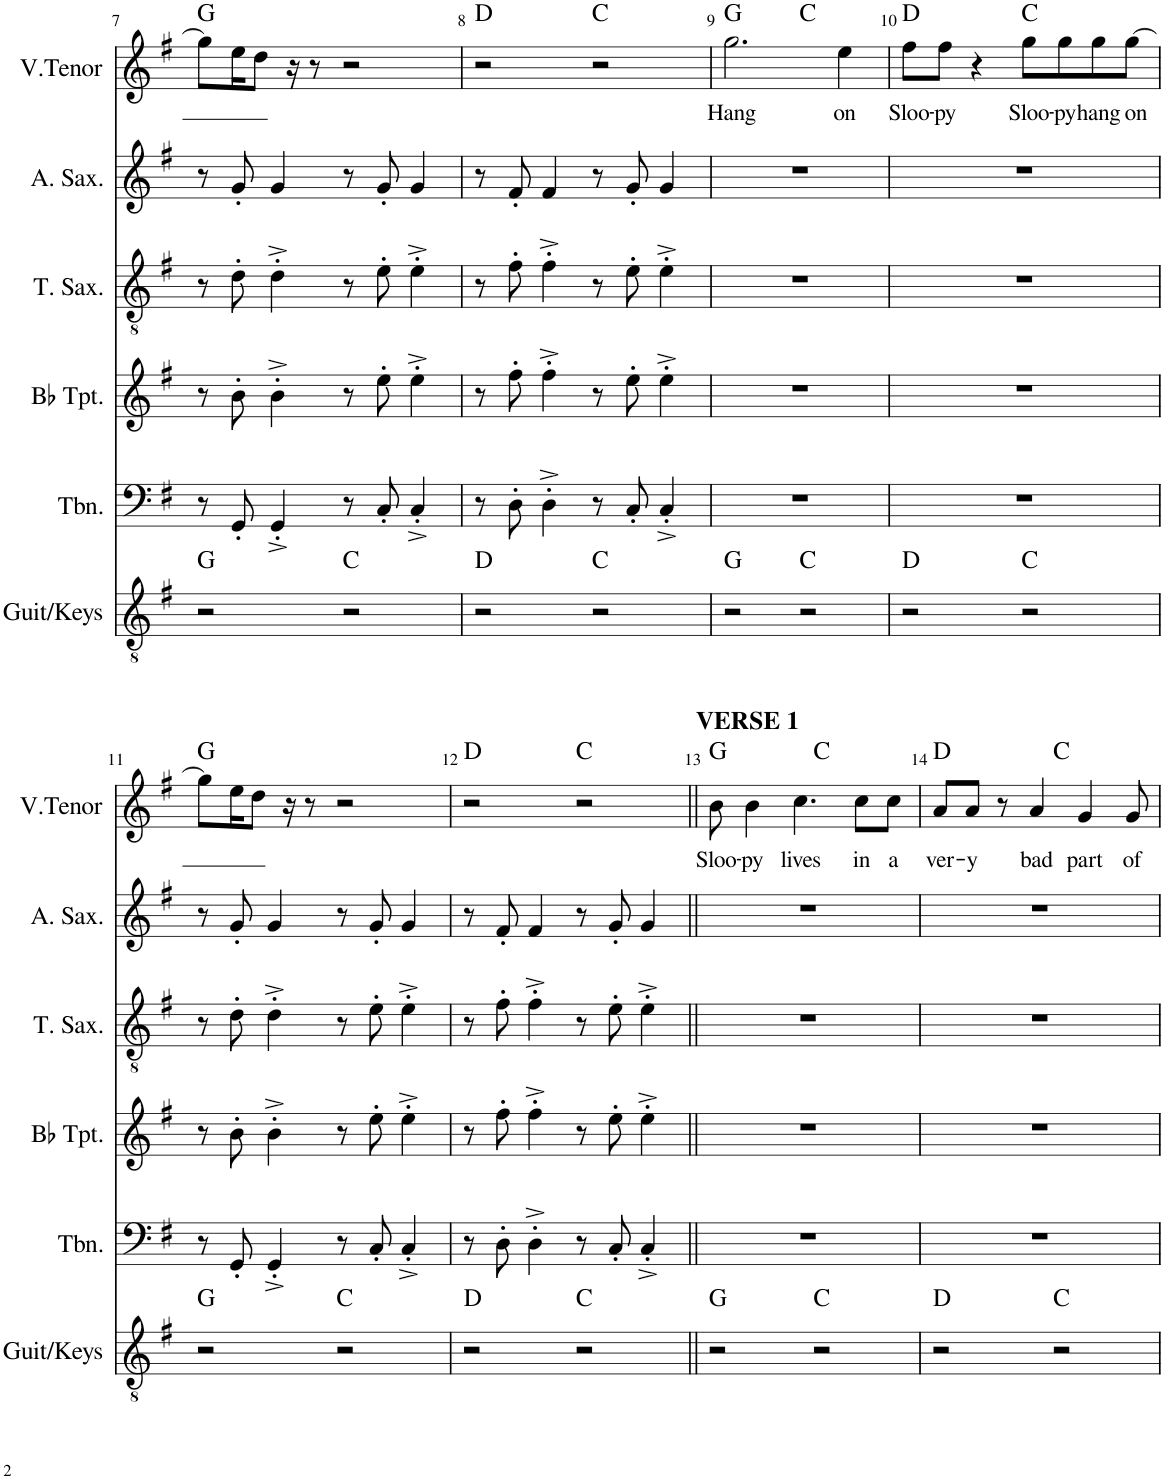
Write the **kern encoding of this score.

**kern	**harte	**kern	**kern	**kern	**kern	**kern	**text	**harte
*part6	*part6	*part5	*part4	*part3	*part2	*part1	*part1	*part1
*staff6	*	*staff5	*staff4	*staff3	*staff2	*staff1	*staff1	*
*I"Guit/Keys	*	*I"Trombone	*I"Bb Trumpet	*I"Tenor Saxophone	*I"Alto Saxophone	*I"V. Tenor	*	*
*I'Guit/Keys	*	*I'Tbn.	*I'Bb Tpt.	*I'T. Sax.	*I'A. Sax.	*I'V.Tenor	*	*
!!LO:PB:g=z
*clefGv2	*	*clefF4	*clefG2	*clefGv2	*clefG2	*clefG2	*	*
*	*	*	*ITrd1c2	*ITrd8c14	*ITrd5c9	*	*	*
*k[f#]	*	*k[f#]	*k[f#]	*k[f#]	*k[f#]	*k[f#]	*	*
*M4/4	*	*M4/4	*M4/4	*M4/4	*M4/4	*M4/4	*	*
=7	=7	=7	=7	=7	=7	=7	=7	=7
2r	G:maj	8r	8r	8r	8r	8gg\L]	.	G:maj
.	.	8GG'/	8b'\	8d'\	8g'/	16ee\K	.	.
.	.	.	.	.	.	8dd\J	.	.
.	.	4GG'^/	4b'^\	4d'^\	4g/	.	.	.
.	.	.	.	.	.	16r	.	.
.	.	.	.	.	.	8r	.	.
2r	C:maj	8r	8r	8r	8r	2r	.	.
.	.	8C'/	8ee'\	8e'\	8g'/	.	.	.
.	.	4C'^/	4ee'^\	4e'^\	4g/	.	.	.
=8	=8	=8	=8	=8	=8	=8	=8	=8
2r	D:maj	8r	8r	8r	8r	2r	.	D:maj
.	.	8D'\	8ff#'\	8f#'\	8f#'/	.	.	.
.	.	4D'^\	4ff#'^\	4f#'^\	4f#/	.	.	.
2r	C:maj	8r	8r	8r	8r	2r	.	C:maj
.	.	8C'/	8ee'\	8e'\	8g'/	.	.	.
.	.	4C'^/	4ee'^\	4e'^\	4g/	.	.	.
=9	=9	=9	=9	=9	=9	=9	=9	=9
!	!	!	!	!	!	!	!LO:LY:b	!
*	*	*	*	*	*	*^	*	*
2r	G:maj	1r	1r	1r	1r	2.gg\	2ryy	Hang	G:maj
2r	C:maj	.	.	.	.	.	2ryy	.	C:maj
!	!	!	!	!	!	!	!	!LO:LY:b	!
.	.	.	.	.	.	4ee\	.	on	.
=10	=10	=10	=10	=10	=10	=10	=10	=10	=10
!	!	!	!	!	!	!	!	!LO:LY:b	!
*	*	*	*	*	*	*v	*v	*	*
2r	D:maj	1r	1r	1r	1r	8ff#\L	Sloo-	D:maj
!	!	!	!	!	!	!	!LO:LY:b	!
.	.	.	.	.	.	8ff#\J	-py	.
.	.	.	.	.	.	4r	.	.
!	!	!	!	!	!	!	!LO:LY:b	!
2r	C:maj	.	.	.	.	8gg\L	Sloo-	C:maj
!	!	!	!	!	!	!	!LO:LY:b	!
.	.	.	.	.	.	8gg\	-py	.
!	!	!	!	!	!	!	!LO:LY:b	!
.	.	.	.	.	.	8gg\	hang	.
!	!	!	!	!	!	!	!LO:LY:b	!
.	.	.	.	.	.	[8gg\J	on	.
!!LO:LB:g=z
=11	=11	=11	=11	=11	=11	=11	=11	=11
2r	G:maj	8r	8r	8r	8r	8gg\L]	.	G:maj
.	.	8GG'/	8b'\	8d'\	8g'/	16ee\K	.	.
.	.	.	.	.	.	8dd\J	.	.
.	.	4GG'^/	4b'^\	4d'^\	4g/	.	.	.
.	.	.	.	.	.	16r	.	.
.	.	.	.	.	.	8r	.	.
2r	C:maj	8r	8r	8r	8r	2r	.	.
.	.	8C'/	8ee'\	8e'\	8g'/	.	.	.
.	.	4C'^/	4ee'^\	4e'^\	4g/	.	.	.
=12	=12	=12	=12	=12	=12	=12	=12	=12
2r	D:maj	8r	8r	8r	8r	2r	.	D:maj
.	.	8D'\	8ff#'\	8f#'\	8f#'/	.	.	.
.	.	4D'^\	4ff#'^\	4f#'^\	4f#/	.	.	.
2r	C:maj	8r	8r	8r	8r	2r	.	C:maj
.	.	8C'/	8ee'\	8e'\	8g'/	.	.	.
.	.	4C'^/	4ee'^\	4e'^\	4g/	.	.	.
=13||	=13||	=13||	=13||	=13||	=13||	=13||	=13||	=13||
!	!	!	!	!	!	!LO:TX:a:B:t=VERSE 1	!	!
!	!	!	!	!	!	!	!LO:LY:b	!
*	*	*	*	*	*	*^	*	*
2r	G:maj	1r	1r	1r	1r	8b\	2ryy	Sloo-	G:maj
!	!	!	!	!	!	!	!	!LO:LY:b	!
.	.	.	.	.	.	4b\	.	-py	.
!	!	!	!	!	!	!	!	!LO:LY:b	!
.	.	.	.	.	.	4.cc\	.	lives	.
2r	C:maj	.	.	.	.	.	2ryy	.	C:maj
!	!	!	!	!	!	!	!	!LO:LY:b	!
.	.	.	.	.	.	8cc\L	.	in	.
!	!	!	!	!	!	!	!	!LO:LY:b	!
.	.	.	.	.	.	8cc\J	.	a	.
=14	=14	=14	=14	=14	=14	=14	=14	=14	=14
!	!	!	!	!	!	!	!	!LO:LY:b	!
2r	D:maj	1r	1r	1r	1r	8a/L	2ryy	ver-	D:maj
!	!	!	!	!	!	!	!	!LO:LY:b	!
.	.	.	.	.	.	8a/J	.	-y	.
.	.	.	.	.	.	8r	.	.	.
!	!	!	!	!	!	!	!	!LO:LY:b	!
.	.	.	.	.	.	4a/	.	bad	.
2r	C:maj	.	.	.	.	.	2ryy	.	C:maj
!	!	!	!	!	!	!	!	!LO:LY:b	!
.	.	.	.	.	.	4g/	.	part	.
!	!	!	!	!	!	!	!	!LO:LY:b	!
.	.	.	.	.	.	8g/	.	of	.
*	*	*	*	*	*	*v	*v	*	*
=	=	=	=	=	=	=	=	=
*-	*-	*-	*-	*-	*-	*-	*-	*-
